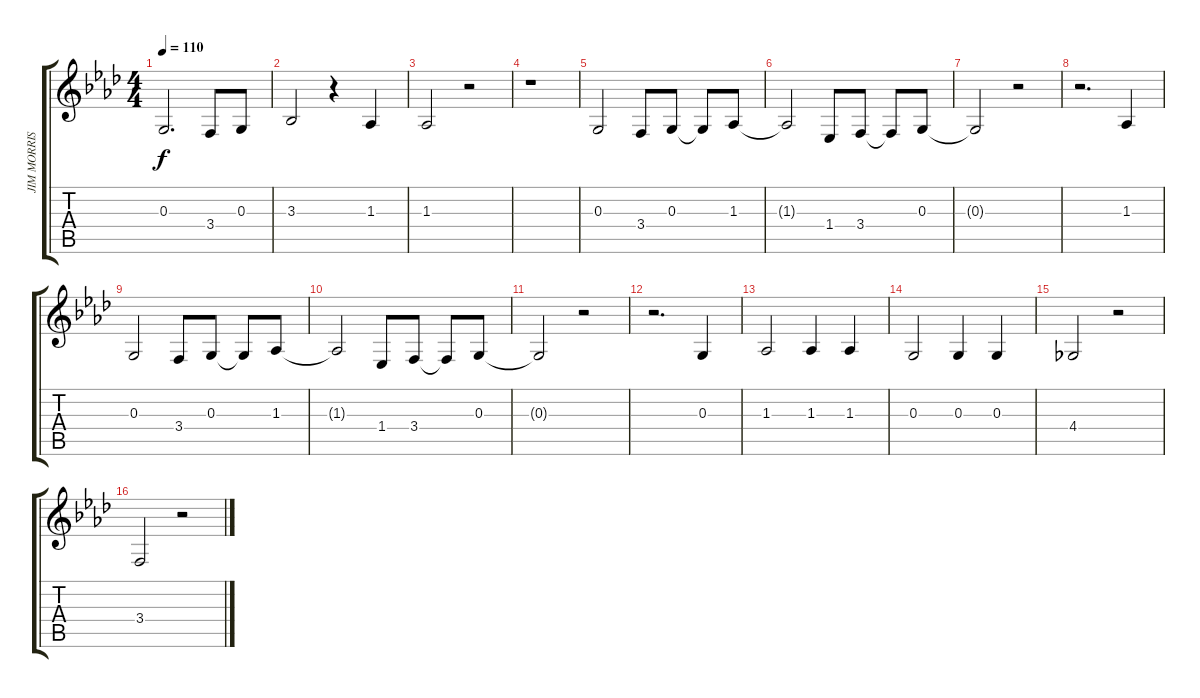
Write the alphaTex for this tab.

\track ("JIM MORRISON" "JIM MORRIS") {instrument clarinet}
\staff {score tabs}
\tuning (E4 B3 G3 D3 A2 E2) {hide}
\ts (4 4)
\tempo 110
\clef g2
\ks ab
0.3.2{d dy f} 3.4.8 0.3.8 |
3.3.2 r.4 1.3.4 |
1.3.2 r.2 |
r.1 |
0.3.2 3.4.8 0.3.8 0.3{t}.8 1.3.8 |
1.3{t}.2 1.4.8 3.4.8 3.4{t}.8 0.3.8 |
0.3{t}.2 r.2 |
r.2{d} 1.3.4 |
0.3.2 3.4.8 0.3.8 0.3{t}.8 1.3.8 |
1.3{t}.2 1.4.8 3.4.8 3.4{t}.8 0.3.8 |
0.3{t}.2 r.2 |
r.2{d} 0.3.4 |
1.3.2 1.3.4 1.3.4 |
0.3.2 0.3.4 0.3.4 |
4.4.2 r.2 |
3.4.2 r.2
